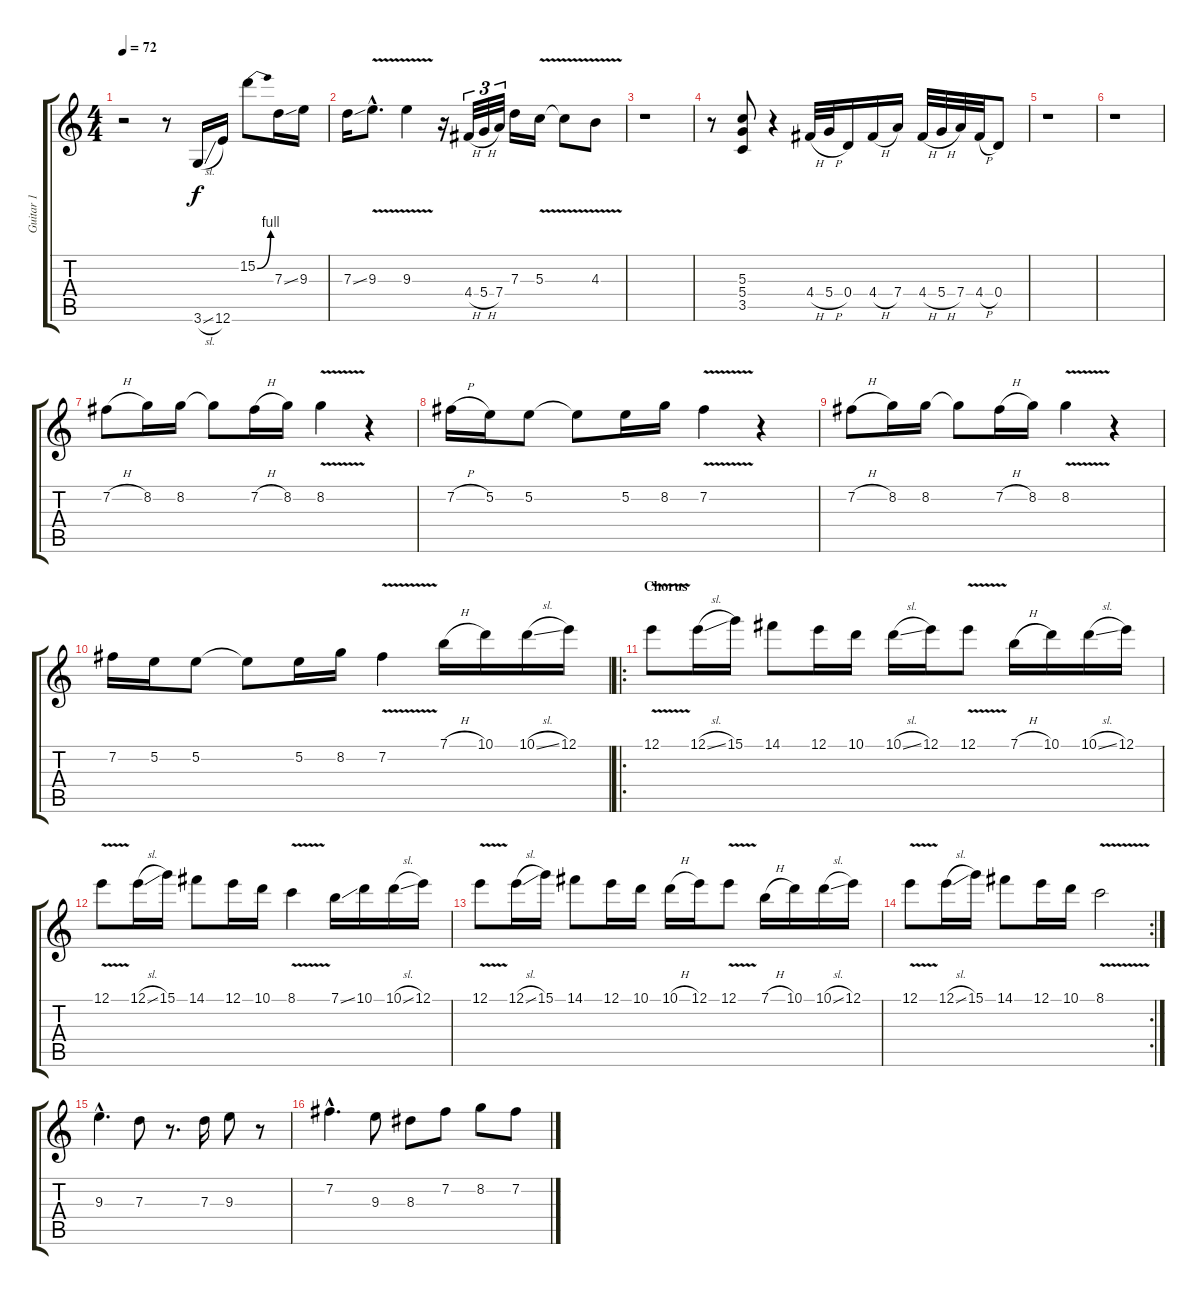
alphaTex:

\track ("Guitar 1" "Guitar 1") {instrument distortionguitar}
\staff {score tabs}
\tuning (E4 B3 G3 D3 A2 E2) {hide}
\ts (4 4)
\tempo 72
\clef g2
\ks c
r.2{dy f} r.8 3.6{sl}.16 12.6.16 15.2{be (bend 0 0 60 4)}.8 7.3{ss}.16 9.3.16 |
7.3{ss}.16 9.3{v hac}.8{d} 9.3{v}.4 r.16 4.4{h}.32{tu (3 2)} 5.4{h}.32{tu (3 2)} 7.4.32{tu (3 2)} 7.3.16 5.3{v}.16 5.3{t}.8 4.3{v}.8 |
r.1 |
r.8 (5.3 5.4 3.5).8 r.4 4.4{h}.32 5.4{h}.32 0.4.16 4.4{h}.16 7.4.16 4.4{h}.32 5.4{h}.32 7.4.32 4.4{h}.32 0.4.8 |
r.1 |
r.1 |
7.2{h}.8 8.2.16 8.2.16 8.2{t}.8 7.2{h}.16 8.2.16 8.2{v}.4 r.4 |
7.2{h}.16 5.2.16 5.2.8 5.2{t}.8 5.2.16 8.2.16 7.2{v}.4 r.4 |
7.2{h}.8 8.2.16 8.2.16 8.2{t}.8 7.2{h}.16 8.2.16 8.2{v}.4 r.4 |
7.2.16 5.2.16 5.2.8 5.2{t}.8 5.2.16 8.2.16 7.2{v}.4 7.1{h}.16 10.1.16 10.1{sl}.16 12.1.16 |
\ro
\section ("" "Chorus")
12.1{v}.8 12.1{sl}.16 15.1.16 14.1.8 12.1.16 10.1.16 10.1{sl}.16 12.1.16 12.1{v}.8 7.1{h}.16 10.1.16 10.1{sl}.16 12.1.16 |
12.1{v}.8 12.1{sl}.16 15.1.16 14.1.8 12.1.16 10.1.16 8.1{v}.4 7.1{ss}.16 10.1.16 10.1{sl}.16 12.1.16 |
12.1{v}.8 12.1{sl}.16 15.1.16 14.1.8 12.1.16 10.1.16 10.1{h}.16 12.1.16 12.1{v}.8 7.1{h}.16 10.1.16 10.1{sl}.16 12.1.16 |
\rc 2
12.1{v}.8 12.1{sl}.16 15.1.16 14.1.8 12.1.16 10.1.16 8.1{v}.2 |
9.3{hac}.4{d} 7.3.8 r.8{d} 7.3.16 9.3.8 r.8 |
7.2{hac}.4{d} 9.3.8 8.3.8 7.2.8 8.2.8 7.2.8
